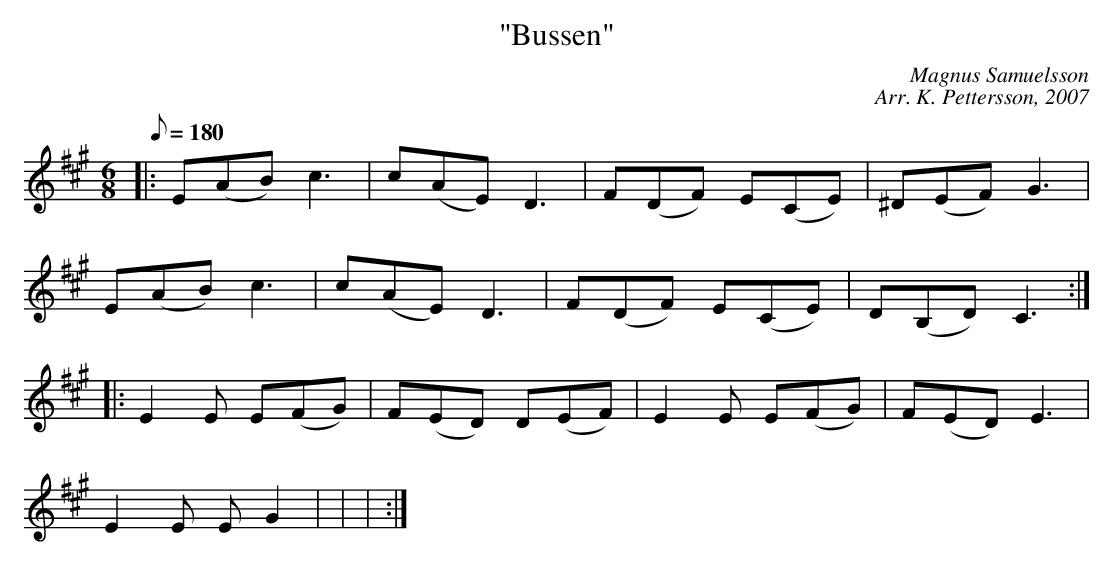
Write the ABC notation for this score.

X:1
T: "Bussen"
C: Magnus Samuelsson
C: Arr. K. Pettersson, 2007
M: 6/8
L: 1/8
K: A
Q: 180
|: E(AB) c3 | c(AE) D3 | F(DF) E(CE) | ^D(EF) G3 |
E(AB) c3 | c(AE) D3 | F(DF) E(CE) | D(B,D) C3 :|
|: E2E E(FG) | F(ED) D(EF) | E2E E(FG) | F(ED) E3 |
E2E EG2 |  |  |  :|
